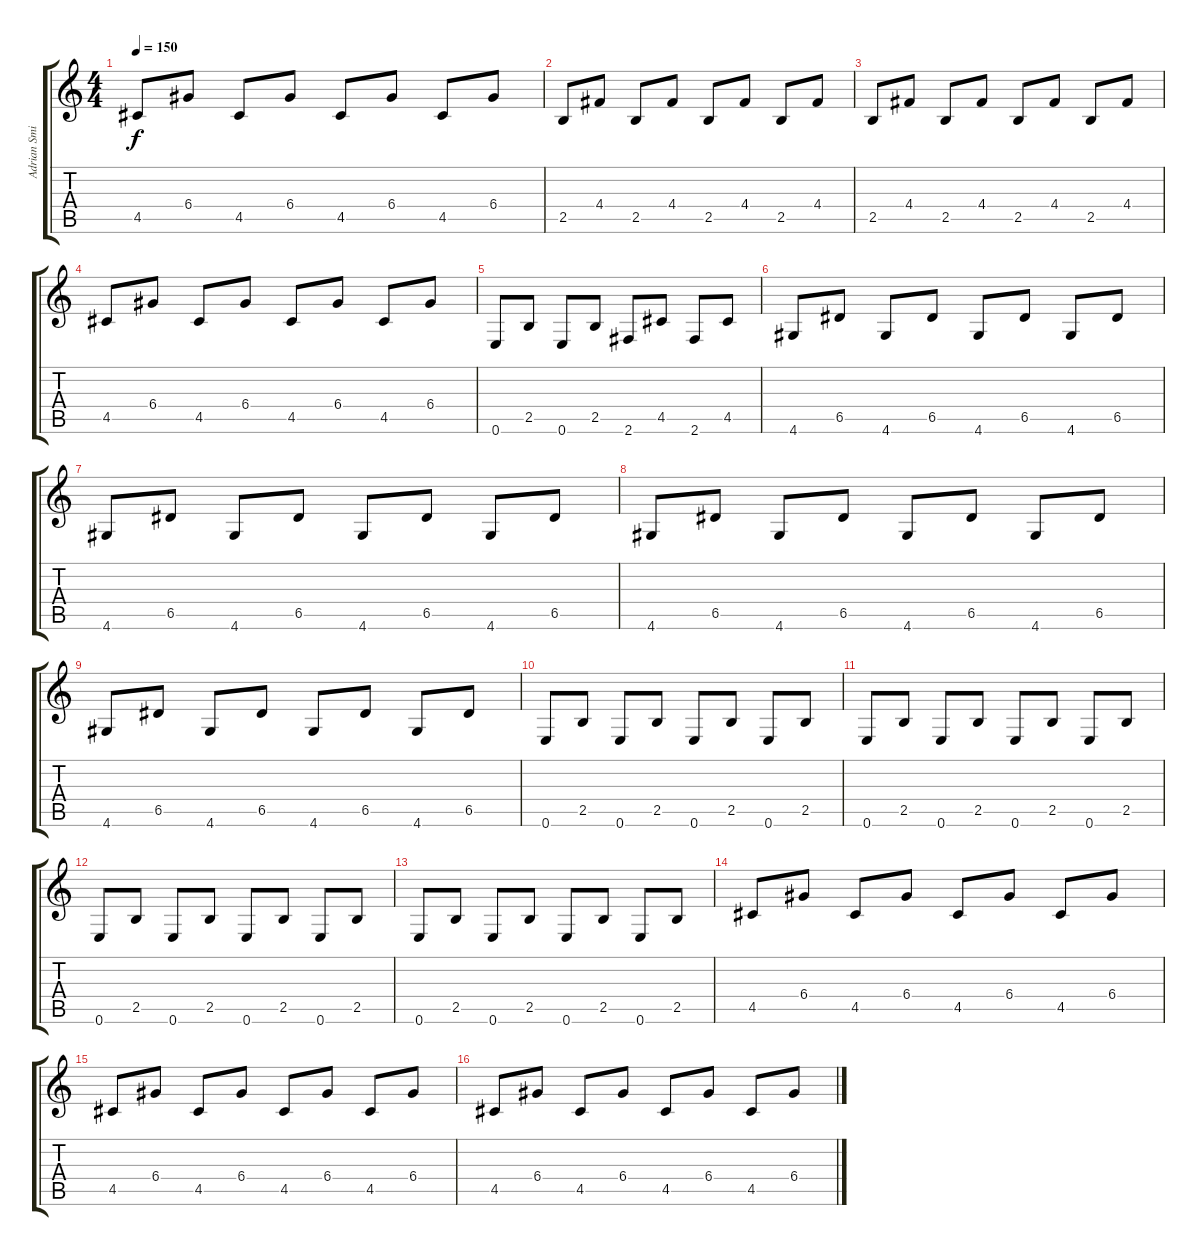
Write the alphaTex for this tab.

\track ("Adrian Smith" "Adrian Smi") {instrument distortionguitar}
\staff {score tabs}
\tuning (E4 B3 G3 D3 A2 E2) {hide}
\ts (4 4)
\tempo 150
\clef g2
\ks c
4.5.8{dy f} 6.4.8 4.5.8 6.4.8 4.5.8 6.4.8 4.5.8 6.4.8 |
2.5.8 4.4.8 2.5.8 4.4.8 2.5.8 4.4.8 2.5.8 4.4.8 |
2.5.8 4.4.8 2.5.8 4.4.8 2.5.8 4.4.8 2.5.8 4.4.8 |
4.5.8 6.4.8 4.5.8 6.4.8 4.5.8 6.4.8 4.5.8 6.4.8 |
0.6.8 2.5.8 0.6.8 2.5.8 2.6.8 4.5.8 2.6.8 4.5.8 |
4.6.8 6.5.8 4.6.8 6.5.8 4.6.8 6.5.8 4.6.8 6.5.8 |
4.6.8 6.5.8 4.6.8 6.5.8 4.6.8 6.5.8 4.6.8 6.5.8 |
4.6.8 6.5.8 4.6.8 6.5.8 4.6.8 6.5.8 4.6.8 6.5.8 |
4.6.8 6.5.8 4.6.8 6.5.8 4.6.8 6.5.8 4.6.8 6.5.8 |
0.6.8 2.5.8 0.6.8 2.5.8 0.6.8 2.5.8 0.6.8 2.5.8 |
0.6.8 2.5.8 0.6.8 2.5.8 0.6.8 2.5.8 0.6.8 2.5.8 |
0.6.8 2.5.8 0.6.8 2.5.8 0.6.8 2.5.8 0.6.8 2.5.8 |
0.6.8 2.5.8 0.6.8 2.5.8 0.6.8 2.5.8 0.6.8 2.5.8 |
4.5.8 6.4.8 4.5.8 6.4.8 4.5.8 6.4.8 4.5.8 6.4.8 |
4.5.8 6.4.8 4.5.8 6.4.8 4.5.8 6.4.8 4.5.8 6.4.8 |
4.5.8 6.4.8 4.5.8 6.4.8 4.5.8 6.4.8 4.5.8 6.4.8
